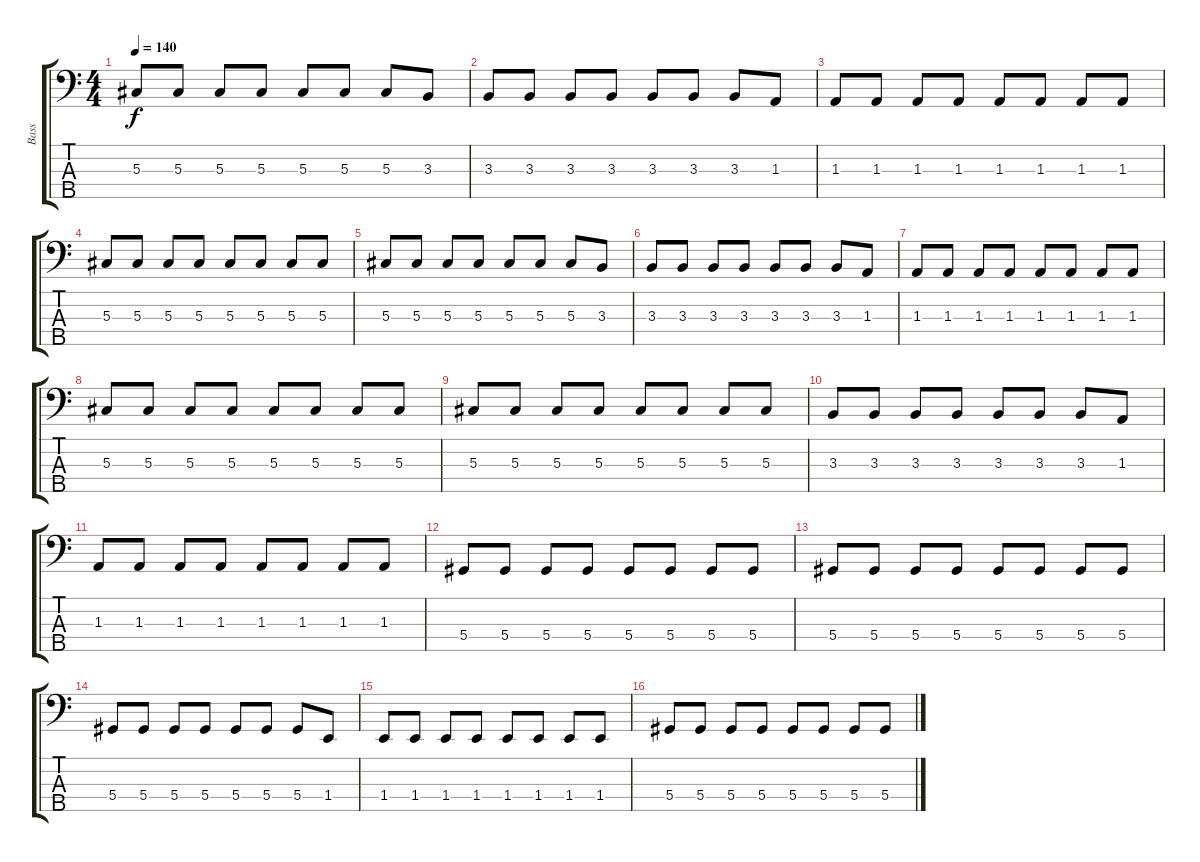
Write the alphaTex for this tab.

\track ("Bass" "Bass") {instrument electricbassfinger}
\staff {score tabs}
\tuning (Gb2 Db2 Ab1 Eb1 Bb0) {hide}
\ts (4 4)
\tempo 140
\clef f4
\ks c
5.3.8{dy f} 5.3.8 5.3.8 5.3.8 5.3.8 5.3.8 5.3.8 3.3.8 |
3.3.8 3.3.8 3.3.8 3.3.8 3.3.8 3.3.8 3.3.8 1.3.8 |
1.3.8 1.3.8 1.3.8 1.3.8 1.3.8 1.3.8 1.3.8 1.3.8 |
5.3.8 5.3.8 5.3.8 5.3.8 5.3.8 5.3.8 5.3.8 5.3.8 |
5.3.8 5.3.8 5.3.8 5.3.8 5.3.8 5.3.8 5.3.8 3.3.8 |
3.3.8 3.3.8 3.3.8 3.3.8 3.3.8 3.3.8 3.3.8 1.3.8 |
1.3.8 1.3.8 1.3.8 1.3.8 1.3.8 1.3.8 1.3.8 1.3.8 |
5.3.8 5.3.8 5.3.8 5.3.8 5.3.8 5.3.8 5.3.8 5.3.8 |
5.3.8 5.3.8 5.3.8 5.3.8 5.3.8 5.3.8 5.3.8 5.3.8 |
3.3.8 3.3.8 3.3.8 3.3.8 3.3.8 3.3.8 3.3.8 1.3.8 |
1.3.8 1.3.8 1.3.8 1.3.8 1.3.8 1.3.8 1.3.8 1.3.8 |
5.4.8 5.4.8 5.4.8 5.4.8 5.4.8 5.4.8 5.4.8 5.4.8 |
5.4.8 5.4.8 5.4.8 5.4.8 5.4.8 5.4.8 5.4.8 5.4.8 |
5.4.8 5.4.8 5.4.8 5.4.8 5.4.8 5.4.8 5.4.8 1.4.8 |
1.4.8 1.4.8 1.4.8 1.4.8 1.4.8 1.4.8 1.4.8 1.4.8 |
5.4.8 5.4.8 5.4.8 5.4.8 5.4.8 5.4.8 5.4.8 5.4.8
